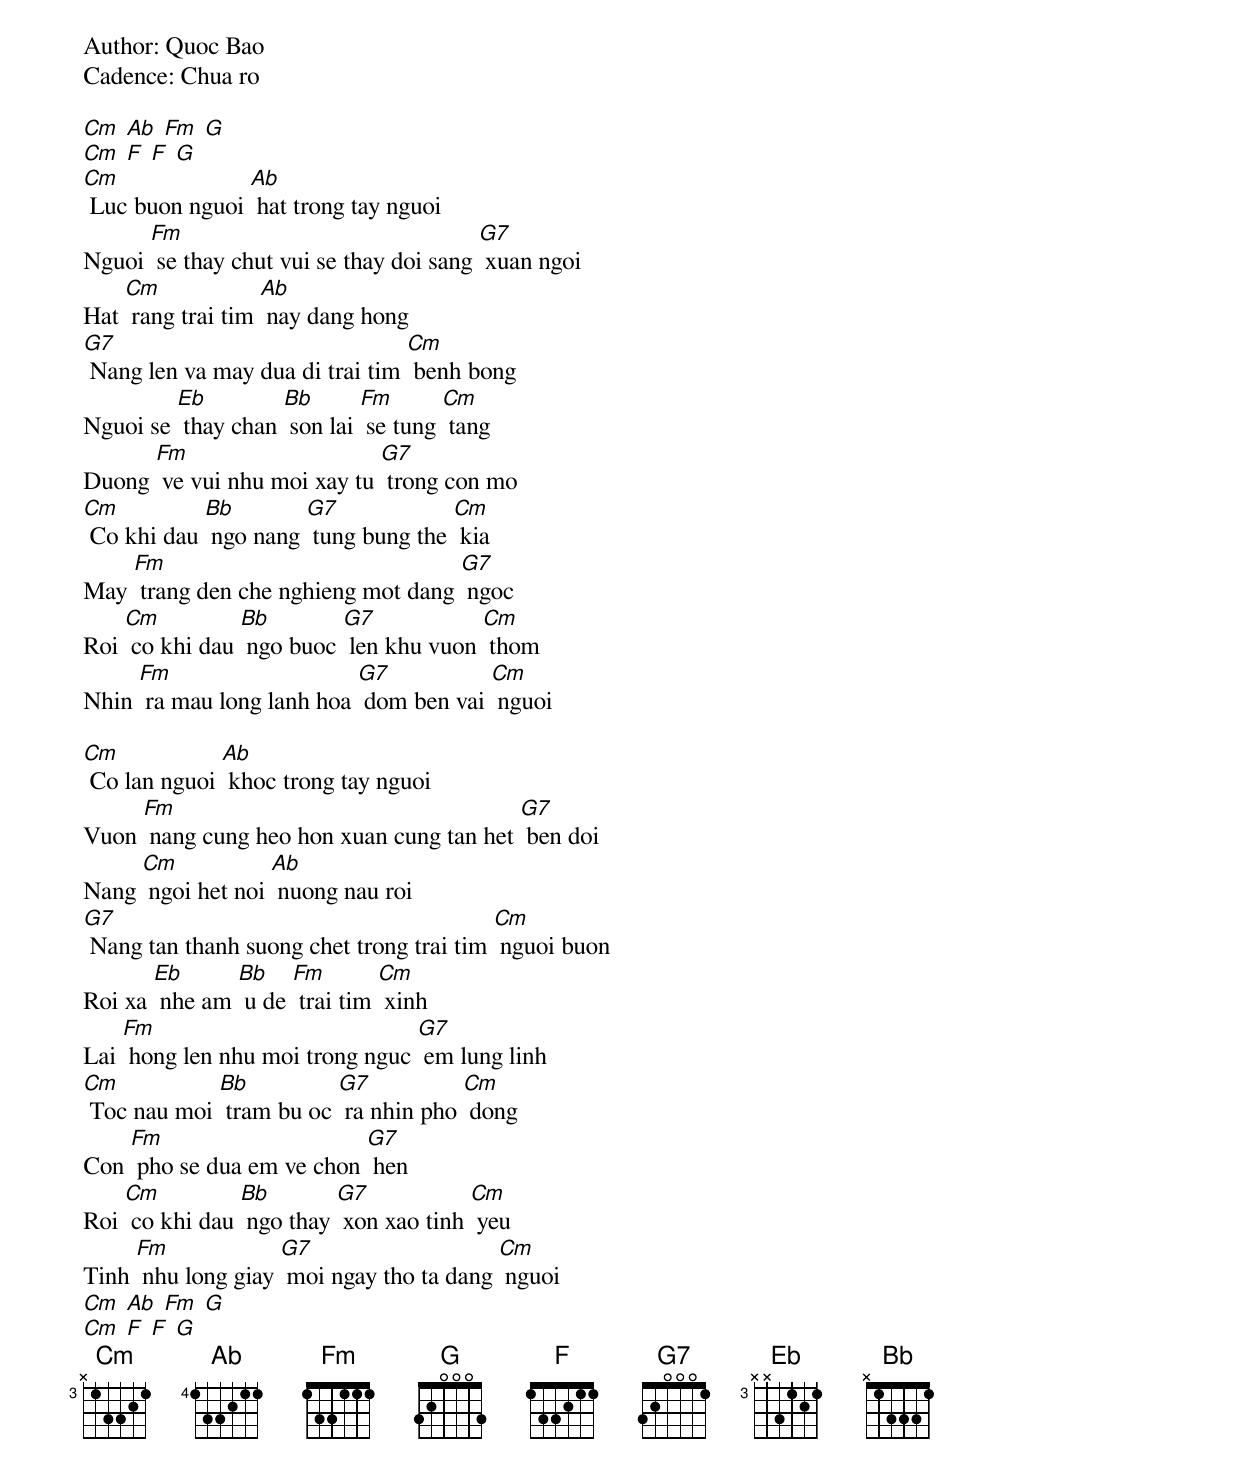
Author: Quoc Bao
Cadence: Chua ro

[Cm] [Ab] [Fm] [G]
[Cm] [F] [F] [G]
[Cm] Luc buon nguoi [Ab] hat trong tay nguoi
Nguoi [Fm] se thay chut vui se thay doi sang [G7] xuan ngoi
Hat [Cm] rang trai tim [Ab] nay dang hong
[G7] Nang len va may dua di trai tim [Cm] benh bong
Nguoi se [Eb] thay chan [Bb] son lai [Fm] se tung [Cm] tang
Duong [Fm] ve vui nhu moi xay tu [G7] trong con mo
[Cm] Co khi dau [Bb] ngo nang [G7] tung bung the [Cm] kia
May [Fm] trang den che nghieng mot dang [G7] ngoc
Roi [Cm] co khi dau [Bb] ngo buoc [G7] len khu vuon [Cm] thom
Nhin [Fm] ra mau long lanh hoa [G7] dom ben vai [Cm] nguoi

[Cm] Co lan nguoi [Ab] khoc trong tay nguoi
Vuon [Fm] nang cung heo hon xuan cung tan het [G7] ben doi
Nang [Cm] ngoi het noi [Ab] nuong nau roi
[G7] Nang tan thanh suong chet trong trai tim [Cm] nguoi buon
Roi xa [Eb] nhe am [Bb] u de [Fm] trai tim [Cm] xinh
Lai [Fm] hong len nhu moi trong nguc [G7] em lung linh
[Cm] Toc nau moi [Bb] tram bu oc [G7] ra nhin pho [Cm] dong
Con [Fm] pho se dua em ve chon [G7] hen
Roi [Cm] co khi dau [Bb] ngo thay [G7] xon xao tinh [Cm] yeu
Tinh [Fm] nhu long giay [G7] moi ngay tho ta dang [Cm] nguoi
[Cm] [Ab] [Fm] [G]
[Cm] [F] [F] [G]
